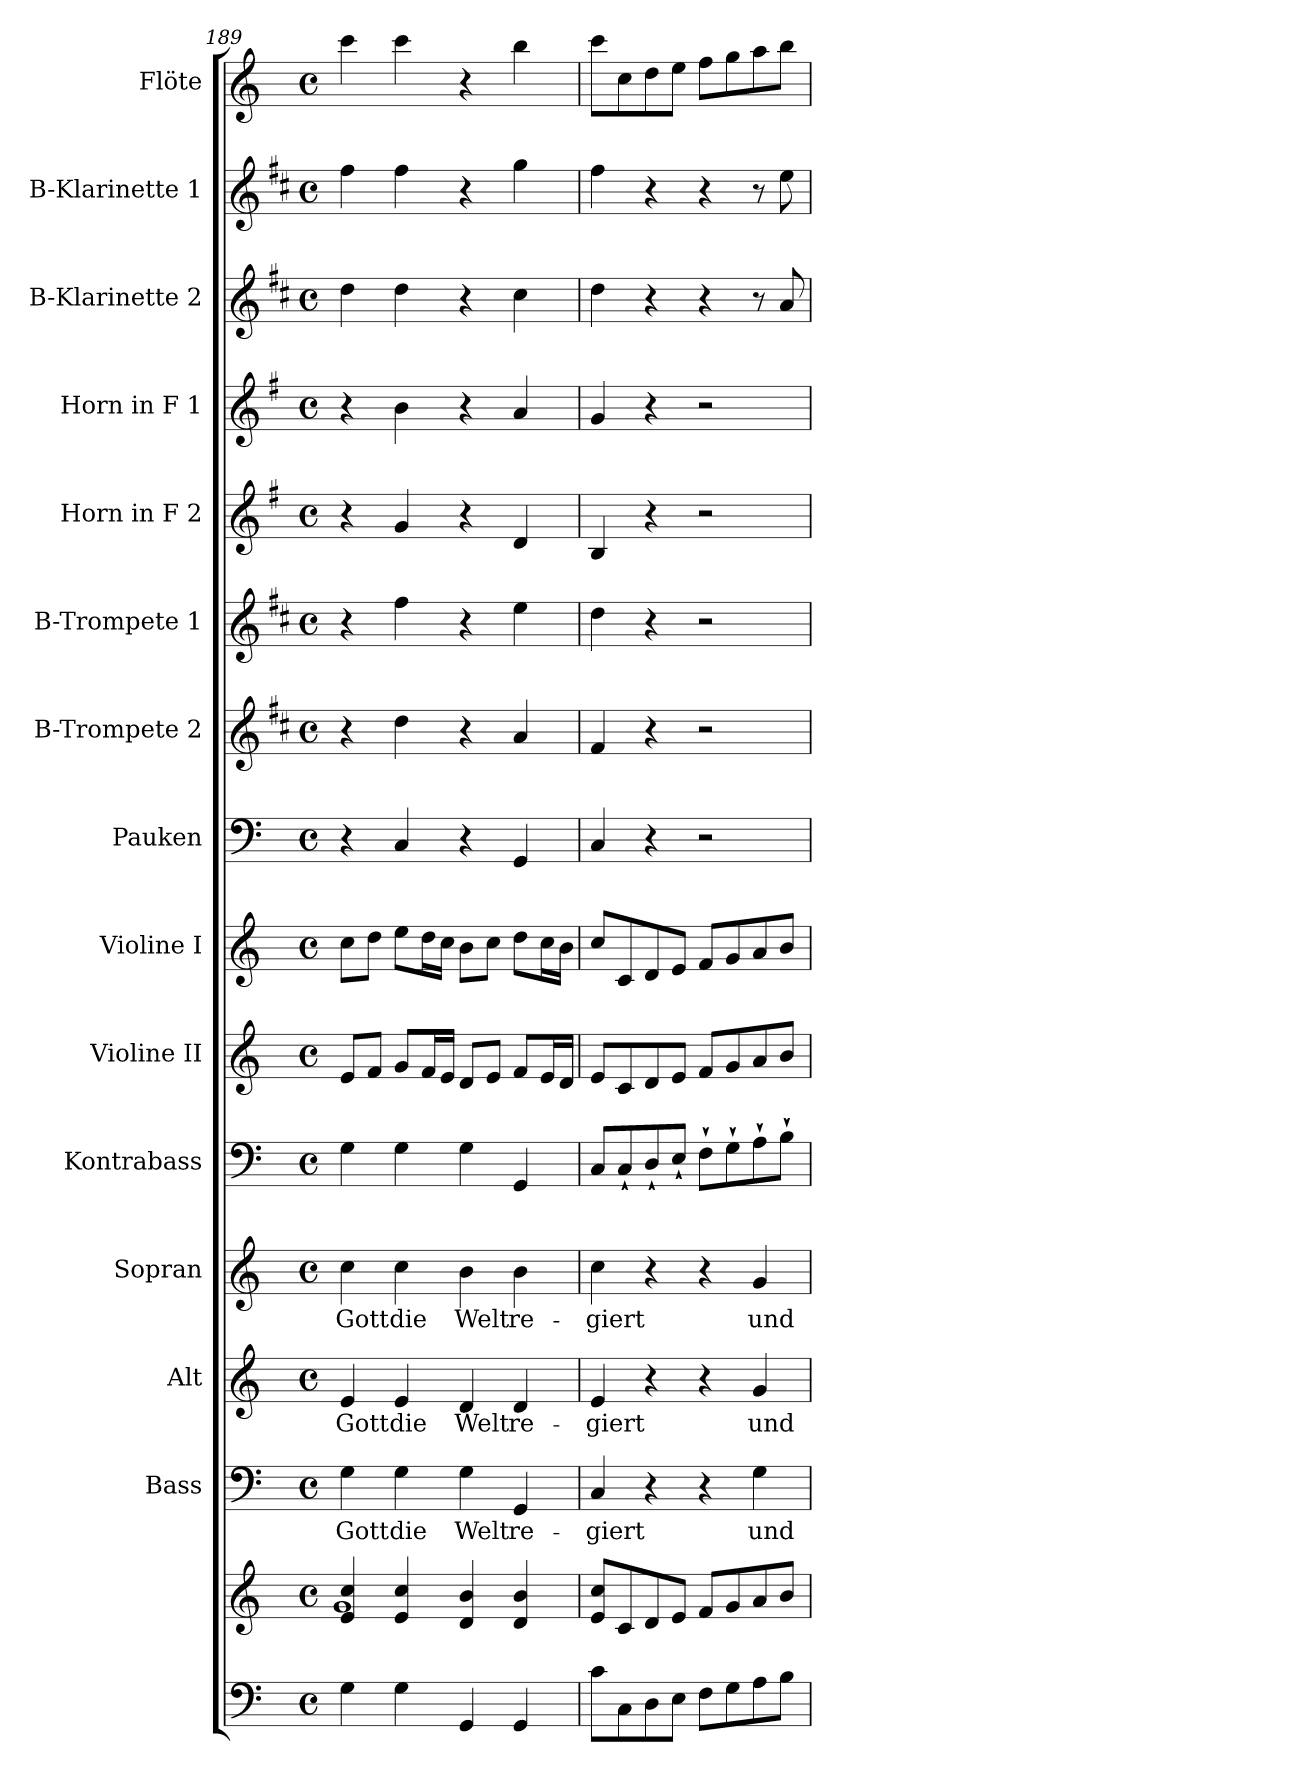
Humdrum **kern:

**kern	**kern	**kern	**text	**kern	**text	**kern	**text	**kern	**kern	**kern	**kern	**kern	**kern	**kern	**kern	**kern	**kern	**kern
*part15	*part15	*part14	*part14	*part13	*part13	*part12	*part12	*part11	*part10	*part9	*part8	*part7	*part6	*part5	*part4	*part3	*part2	*part1
*staff16	*staff15	*staff14	*staff14	*staff13	*staff13	*staff12	*staff12	*staff11	*staff10	*staff9	*staff8	*staff7	*staff6	*staff5	*staff4	*staff3	*staff2	*staff1
*	*	*I"Bass	*	*I"Alt	*	*I"Sopran	*	*I"Kontrabass	*I"Violine II	*I"Violine I	*I"Pauken	*I"B-Trompete 2	*I"B-Trompete 1	*I"Horn in F 2	*I"Horn in F 1	*I"B-Klarinette 2	*I"B-Klarinette 1	*I"Flöte
*	*	*I'B.	*	*I'A.	*	*I'S.	*	*I'Kb.	*I'Vl. II	*I'Vl. I	*I'Pk.	*I'B Trp. 2	*I'B Trp. 1	*	*	*I'B Kl. 2	*I'B Kl. 1	*I'Fl.
*clefF4	*clefG2	*clefF4	*	*clefG2	*	*clefG2	*	*clefF4	*clefG2	*clefG2	*clefF4	*clefG2	*clefG2	*clefG2	*clefG2	*clefG2	*clefG2	*clefG2
*	*	*	*	*	*	*	*	*ITrd7c12	*	*	*	*ITrd1c2	*ITrd1c2	*ITrd4c7	*ITrd4c7	*ITrd1c2	*ITrd1c2	*
*k[]	*k[]	*k[]	*	*k[]	*	*k[]	*	*k[]	*k[]	*k[]	*k[]	*k[]	*k[]	*k[]	*k[]	*k[]	*k[]	*k[]
*C:	*C:	*C:	*	*C:	*	*C:	*	*C:	*C:	*C:	*C:	*C:	*C:	*C:	*C:	*C:	*C:	*C:
*M4/4	*M4/4	*M4/4	*	*M4/4	*	*M4/4	*	*M4/4	*M4/4	*M4/4	*M4/4	*M4/4	*M4/4	*M4/4	*M4/4	*M4/4	*M4/4	*M4/4
*met(c)	*met(c)	*met(c)	*	*met(c)	*	*met(c)	*	*met(c)	*met(c)	*met(c)	*met(c)	*met(c)	*met(c)	*met(c)	*met(c)	*met(c)	*met(c)	*met(c)
=189	=189	=189	=189	=189	=189	=189	=189	=189	=189	=189	=189	=189	=189	=189	=189	=189	=189	=189
*	*^	*	*	*	*	*	*	*	*	*	*	*	*	*	*	*	*	*
!	!	!	!	!LO:LY:b	!	!LO:LY:b	!	!LO:LY:b	!	!	!	!	!	!	!	!	!	!	!
4G\	4e/ 4cc/	1g	4G\	Gott	4e/	Gott	4cc\	Gott	4GG\	8e/L	8cc\L	4r	4r	4r	4r	4r	4cc\	4ee\	4ccc\
.	.	.	.	.	.	.	.	.	.	8f/J	8dd\J	.	.	.	.	.	.	.	.
!	!	!	!	!LO:LY:b	!	!LO:LY:b	!	!LO:LY:b	!	!	!	!	!	!	!	!	!	!	!
4G\	4e/ 4cc/	.	4G\	die	4e/	die	4cc\	die	4GG\	8g/L	8ee\L	4C/	4cc\	4ee\	4c/	4e\	4cc\	4ee\	4ccc\
.	.	.	.	.	.	.	.	.	.	16f/L	16dd\L	.	.	.	.	.	.	.	.
.	.	.	.	.	.	.	.	.	.	16e/JJ	16cc\JJ	.	.	.	.	.	.	.	.
!	!	!	!	!LO:LY:b	!	!LO:LY:b	!	!LO:LY:b	!	!	!	!	!	!	!	!	!	!	!
4GG/	4d/ 4b/	.	4G\	Welt	4d/	Welt	4b\	Welt	4GG\	8d/L	8b\L	4r	4r	4r	4r	4r	4r	4r	4r
.	.	.	.	.	.	.	.	.	.	8e/J	8cc\J	.	.	.	.	.	.	.	.
!	!	!	!	!LO:LY:b	!	!LO:LY:b	!	!LO:LY:b	!	!	!	!	!	!	!	!	!	!	!
4GG/	4d/ 4b/	.	4GG/	re-	4d/	re-	4b\	re-	4GGG/	8f/L	8dd\L	4GG/	4g/	4dd\	4G/	4d/	4b\	4ff\	4bb\
.	.	.	.	.	.	.	.	.	.	16e/L	16cc\L	.	.	.	.	.	.	.	.
.	.	.	.	.	.	.	.	.	.	16d/JJ	16b\JJ	.	.	.	.	.	.	.	.
*	*v	*v	*	*	*	*	*	*	*	*	*	*	*	*	*	*	*	*	*
=190	=190	=190	=190	=190	=190	=190	=190	=190	=190	=190	=190	=190	=190	=190	=190	=190	=190	=190
!	!	!	!LO:LY:b	!	!LO:LY:b	!	!LO:LY:b	!	!	!	!	!	!	!	!	!	!	!
8c\L	8e/ 8cc/L	4C/	-giert	4e/	-giert	4cc\	-giert	8CC/L	8e/L	8cc/L	4C/	4e/	4cc\	4E/	4c/	4cc\	4ee\	8ccc\L
8C\	8c/	.	.	.	.	.	.	8CC`</	8c/	8c/	.	.	.	.	.	.	.	8cc\
8D\	8d/	4r	.	4r	.	4r	.	8DD`</	8d/	8d/	4r	4r	4r	4r	4r	4r	4r	8dd\
8E\J	8e/J	.	.	.	.	.	.	8EE`</J	8e/J	8e/J	.	.	.	.	.	.	.	8ee\J
8F\L	8f/L	4r	.	4r	.	4r	.	8FF`>\L	8f/L	8f/L	2r	2r	2r	2r	2r	4r	4r	8ff\L
8G\	8g/	.	.	.	.	.	.	8GG`>\	8g/	8g/	.	.	.	.	.	.	.	8gg\
!	!	!	!LO:LY:b	!	!LO:LY:b	!	!LO:LY:b	!	!	!	!	!	!	!	!	!	!	!
8A\	8a/	4G\	und	4g/	und	4g/	und	8AA`>\	8a/	8a/	.	.	.	.	.	8r	8r	8aa\
8B\J	8b/J	.	.	.	.	.	.	8BB`>\J	8b/J	8b/J	.	.	.	.	.	8g/	8dd\	8bb\J
=	=	=	=	=	=	=	=	=	=	=	=	=	=	=	=	=	=	=
*-	*-	*-	*-	*-	*-	*-	*-	*-	*-	*-	*-	*-	*-	*-	*-	*-	*-	*-
